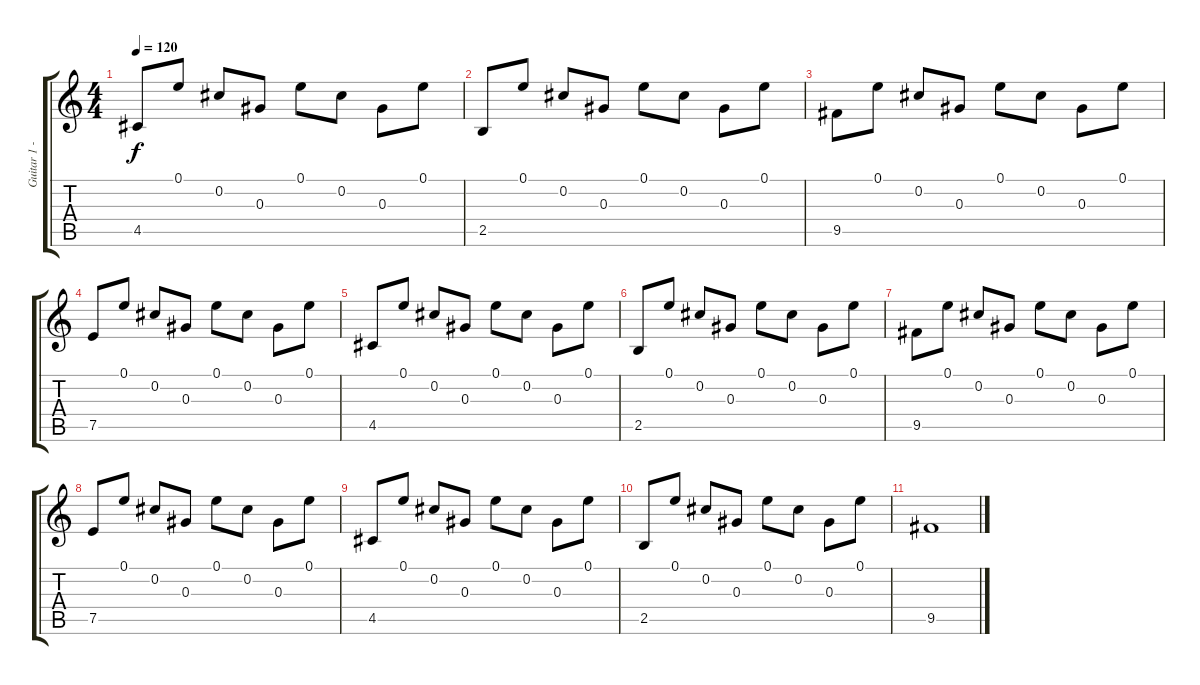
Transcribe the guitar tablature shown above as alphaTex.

\track ("Guitar 1 - Clean" "Guitar 1 -") {instrument acousticguitarsteel}
\staff {score tabs}
\tuning (E4 Db4 Ab3 D3 A2 E2) {hide}
\ts (4 4)
\tempo 120
\clef g2
\ks c
4.5.8{dy f} 0.1.8 0.2.8 0.3.8 0.1.8 0.2.8 0.3.8 0.1.8 |
2.5.8 0.1.8 0.2.8 0.3.8 0.1.8 0.2.8 0.3.8 0.1.8 |
9.5.8 0.1.8 0.2.8 0.3.8 0.1.8 0.2.8 0.3.8 0.1.8 |
7.5.8 0.1.8 0.2.8 0.3.8 0.1.8 0.2.8 0.3.8 0.1.8 |
4.5.8 0.1.8 0.2.8 0.3.8 0.1.8 0.2.8 0.3.8 0.1.8 |
2.5.8 0.1.8 0.2.8 0.3.8 0.1.8 0.2.8 0.3.8 0.1.8 |
9.5.8 0.1.8 0.2.8 0.3.8 0.1.8 0.2.8 0.3.8 0.1.8 |
7.5.8 0.1.8 0.2.8 0.3.8 0.1.8 0.2.8 0.3.8 0.1.8 |
4.5.8 0.1.8 0.2.8 0.3.8 0.1.8 0.2.8 0.3.8 0.1.8 |
2.5.8 0.1.8 0.2.8 0.3.8 0.1.8 0.2.8 0.3.8 0.1.8 |
9.5.1
